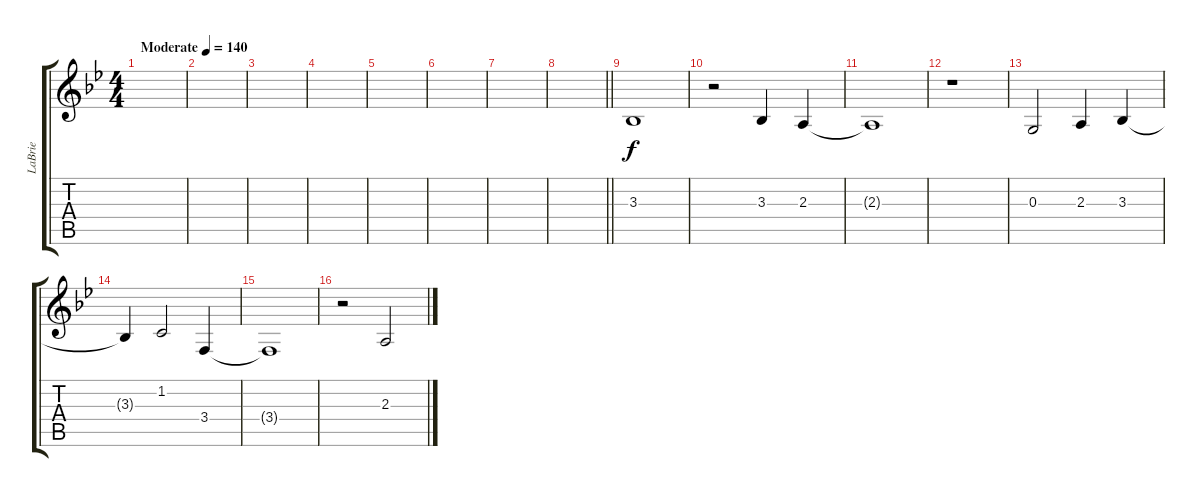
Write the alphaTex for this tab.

\track ("LaBrie" "LaBrie") {instrument stringensemble1}
\staff {score tabs}
\tuning (E4 B3 G3 D3 A2 E2) {hide}
\ts (4 4)
\tempo (140 "Moderate")
\clef g2
\ks bb
|
|
|
|
|
|
|
\barLineRight lightlight
|
3.3.1 |
r.2 3.3.4 2.3.4 |
2.3{t}.1 |
r.1 |
0.3.2 2.3.4 3.3.4 |
3.3{t}.4 1.2.2 3.4.4 |
3.4{t}.1 |
r.2 2.3.2
